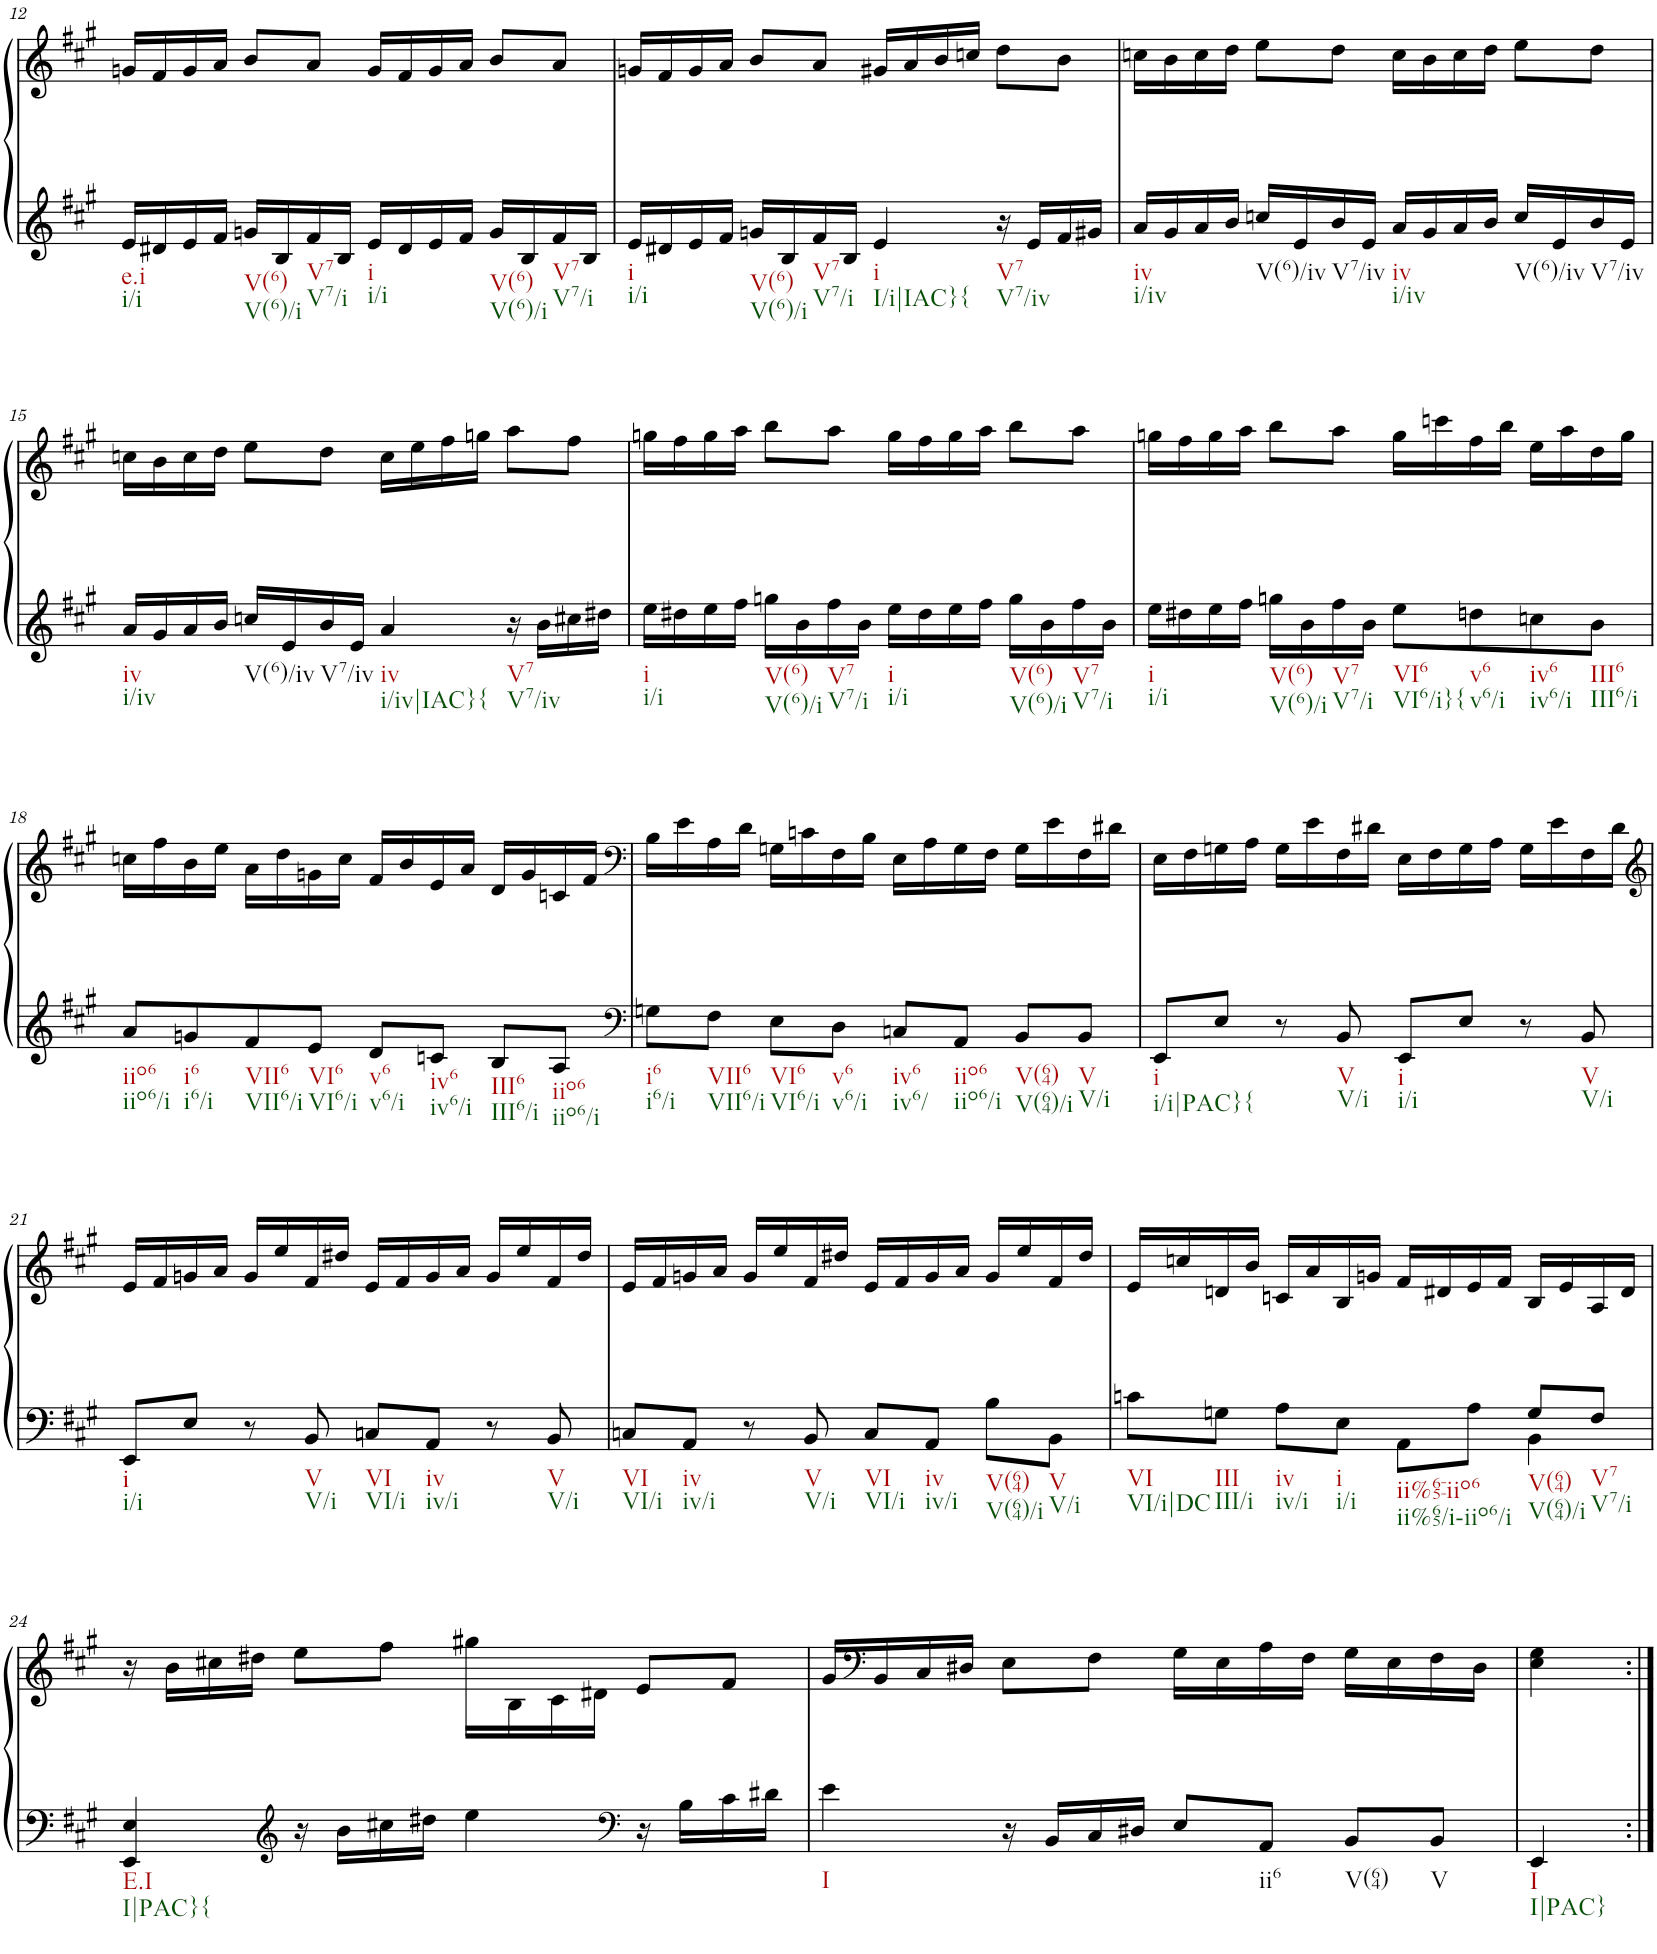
**kern	**kern
*part1	*part1
*staff2	*staff1
*I"Piano	*
*I'Pno.	*
!!LO:PB:g=z
*clefG2	*clefG2
*k[f#c#g#]	*k[f#c#g#]
*M4/4	*M4/4
*met(c)	*met(c)
=12	=12
!LO:TX:b:t=e.i	!
!LO:TX:b:t=i/i	!
16e/LL	16gn/LL
16d#X/	16f#/
16e/	16g/
16f#/JJ	16a/JJ
!LO:TX:b:t=V(6)	!
!LO:TX:b:t=V(6)/i	!
16gn/LL	8b/L
16B/	.
!LO:TX:b:t=V7	!
!LO:TX:b:t=V7/i	!
16f#/	8a/J
16B/JJ	.
!LO:TX:b:t=i	!
!LO:TX:b:t=i/i	!
16e/LL	16g/LL
16d#/	16f#/
16e/	16g/
16f#/JJ	16a/JJ
!LO:TX:b:t=V(6)	!
!LO:TX:b:t=V(6)/i	!
16g/LL	8b/L
16B/	.
!LO:TX:b:t=V7	!
!LO:TX:b:t=V7/i	!
16f#/	8a/J
16B/JJ	.
=13	=13
!LO:TX:b:t=i	!
!LO:TX:b:t=i/i	!
16e/LL	16gn/LL
16d#X/	16f#/
16e/	16g/
16f#/JJ	16a/JJ
!LO:TX:b:t=V(6)	!
!LO:TX:b:t=V(6)/i	!
16gn/LL	8b/L
16B/	.
!LO:TX:b:t=V7	!
!LO:TX:b:t=V7/i	!
16f#/	8a/J
16B/JJ	.
!LO:TX:b:t=i	!
!LO:TX:b:t=I/i|IAC}{	!
4e/	16g#X/LL
.	16a/
.	16b/
.	16ccn/JJ
!LO:TX:b:t=V7	!
!LO:TX:b:t=V7/iv	!
16r	8dd\L
16e/LL	.
16f#/	8b\J
16g#X/JJ	.
=14	=14
!LO:TX:b:t=iv	!
!LO:TX:b:t=i/iv	!
16a/LL	16ccn\LL
16g#/	16b\
16a/	16cc\
16b/JJ	16dd\JJ
!LO:TX:b:t=V(6)/iv	!
16ccn/LL	8ee\L
16e/	.
!LO:TX:b:t=V7/iv	!
16b/	8dd\J
16e/JJ	.
!LO:TX:b:t=iv	!
!LO:TX:b:t=i/iv	!
16a/LL	16cc\LL
16g#/	16b\
16a/	16cc\
16b/JJ	16dd\JJ
!LO:TX:b:t=V(6)/iv	!
16cc/LL	8ee\L
16e/	.
!LO:TX:b:t=V7/iv	!
16b/	8dd\J
16e/JJ	.
!!LO:LB:g=z
=15	=15
!LO:TX:b:t=iv	!
!LO:TX:b:t=i/iv	!
16a/LL	16ccn\LL
16g#/	16b\
16a/	16cc\
16b/JJ	16dd\JJ
!LO:TX:b:t=V(6)/iv	!
16ccn/LL	8ee\L
16e/	.
!LO:TX:b:t=V7/iv	!
16b/	8dd\J
16e/JJ	.
!LO:TX:b:t=iv	!
!LO:TX:b:t=i/iv|IAC}{	!
4a/	16cc\LL
.	16ee\
.	16ff#\
.	16ggn\JJ
!LO:TX:b:t=V7	!
!LO:TX:b:t=V7/iv	!
16r	8aa\L
16b\LL	.
16cc#X\	8ff#\J
16dd#X\JJ	.
=16	=16
!LO:TX:b:t=i	!
!LO:TX:b:t=i/i	!
16ee\LL	16ggn\LL
16dd#X\	16ff#\
16ee\	16gg\
16ff#\JJ	16aa\JJ
!LO:TX:b:t=V(6)	!
!LO:TX:b:t=V(6)/i	!
16ggn\LL	8bb\L
16b\	.
!LO:TX:b:t=V7	!
!LO:TX:b:t=V7/i	!
16ff#\	8aa\J
16b\JJ	.
!LO:TX:b:t=i	!
!LO:TX:b:t=i/i	!
16ee\LL	16gg\LL
16dd#\	16ff#\
16ee\	16gg\
16ff#\JJ	16aa\JJ
!LO:TX:b:t=V(6)	!
!LO:TX:b:t=V(6)/i	!
16gg\LL	8bb\L
16b\	.
!LO:TX:b:t=V7	!
!LO:TX:b:t=V7/i	!
16ff#\	8aa\J
16b\JJ	.
=17	=17
!LO:TX:b:t=i	!
!LO:TX:b:t=i/i	!
16ee\LL	16ggn\LL
16dd#X\	16ff#\
16ee\	16gg\
16ff#\JJ	16aa\JJ
!LO:TX:b:t=V(6)	!
!LO:TX:b:t=V(6)/i	!
16ggn\LL	8bb\L
16b\	.
!LO:TX:b:t=V7	!
!LO:TX:b:t=V7/i	!
16ff#\	8aa\J
16b\JJ	.
!LO:TX:b:t=VI6	!
!LO:TX:b:t=VI6/i}{	!
8ee\L	16gg\LL
.	16cccn\
!LO:TX:b:t=v6	!
!LO:TX:b:t=v6/i	!
8ddn\	16ff#\
.	16bb\JJ
!LO:TX:b:t=iv6	!
!LO:TX:b:t=iv6/i	!
8ccn\	16ee\LL
.	16aa\
!LO:TX:b:t=III6	!
!LO:TX:b:t=III6/i	!
8b\J	16dd\
.	16gg\JJ
!!LO:LB:g=z
=18	=18
!LO:TX:b:t=iio6	!
!LO:TX:b:t=iio6/i	!
8a/L	16ccn\LL
.	16ff#\
!LO:TX:b:t=i6	!
!LO:TX:b:t=i6/i	!
8gn/	16b\
.	16ee\JJ
!LO:TX:b:t=VII6	!
!LO:TX:b:t=VII6/i	!
8f#/	16a\LL
.	16dd\
!LO:TX:b:t=VI6	!
!LO:TX:b:t=VI6/i	!
8e/J	16gn\
.	16cc\JJ
!LO:TX:b:t=v6	!
!LO:TX:b:t=v6/i	!
8d/L	16f#/LL
.	16b/
!LO:TX:b:t=iv6	!
!LO:TX:b:t=iv6/i	!
8cn/J	16e/
.	16a/JJ
!LO:TX:b:t=III6	!
!LO:TX:b:t=III6/i	!
8B/L	16d/LL
.	16g/
!LO:TX:b:t=iio6	!
!LO:TX:b:t=iio6/i	!
8A/J	16cn/
.	16f#/JJ
=19	=19
*clefF4	*clefF4
!LO:TX:b:t=i6	!
!LO:TX:b:t=i6/i	!
8Gn\L	16B\LL
.	16e\
!LO:TX:b:t=VII6	!
!LO:TX:b:t=VII6/i	!
8F#\J	16A\
.	16d\JJ
!LO:TX:b:t=VI6	!
!LO:TX:b:t=VI6/i	!
8E\L	16Gn\LL
.	16cn\
!LO:TX:b:t=v6	!
!LO:TX:b:t=v6/i	!
8D\J	16F#\
.	16B\JJ
!LO:TX:b:t=iv6	!
!LO:TX:b:t=iv6/	!
8Cn/L	16E\LL
.	16A\
!LO:TX:b:t=iio6	!
!LO:TX:b:t=iio6/i	!
8AA/J	16G\
.	16F#\JJ
!LO:TX:b:t=V(64)	!
!LO:TX:b:t=V(64)/i	!
8BB/L	16G\LL
.	16e\
!LO:TX:b:t=V	!
!LO:TX:b:t=V/i	!
8BB/J	16F#\
.	16d#X\JJ
=20	=20
!LO:TX:b:t=i	!
!LO:TX:b:t=i/i|PAC}{	!
8EE/L	16E\LL
.	16F#\
8E/J	16Gn\
.	16A\JJ
8r	16G\LL
.	16e\
!LO:TX:b:t=V	!
!LO:TX:b:t=V/i	!
8BB/	16F#\
.	16d#X\JJ
!LO:TX:b:t=i	!
!LO:TX:b:t=i/i	!
8EE/L	16E\LL
.	16F#\
8E/J	16G\
.	16A\JJ
8r	16G\LL
.	16e\
!LO:TX:b:t=V	!
!LO:TX:b:t=V/i	!
8BB/	16F#\
.	16d#\JJ
!!LO:LB:g=z
=21	=21
*	*clefG2
!LO:TX:b:t=i	!
!LO:TX:b:t=i/i	!
8EE/L	16e/LL
.	16f#/
8E/J	16gn/
.	16a/JJ
8r	16g/LL
.	16ee/
!LO:TX:b:t=V	!
!LO:TX:b:t=V/i	!
8BB/	16f#/
.	16dd#X/JJ
!LO:TX:b:t=VI	!
!LO:TX:b:t=VI/i	!
8Cn/L	16e/LL
.	16f#/
!LO:TX:b:t=iv	!
!LO:TX:b:t=iv/i	!
8AA/J	16g/
.	16a/JJ
8r	16g/LL
.	16ee/
!LO:TX:b:t=V	!
!LO:TX:b:t=V/i	!
8BB/	16f#/
.	16dd#/JJ
=22	=22
!LO:TX:b:t=VI	!
!LO:TX:b:t=VI/i	!
8Cn/L	16e/LL
.	16f#/
!LO:TX:b:t=iv	!
!LO:TX:b:t=iv/i	!
8AA/J	16gn/
.	16a/JJ
8r	16g/LL
.	16ee/
!LO:TX:b:t=V	!
!LO:TX:b:t=V/i	!
8BB/	16f#/
.	16dd#X/JJ
!LO:TX:b:t=VI	!
!LO:TX:b:t=VI/i	!
8C/L	16e/LL
.	16f#/
!LO:TX:b:t=iv	!
!LO:TX:b:t=iv/i	!
8AA/J	16g/
.	16a/JJ
!LO:TX:b:t=V(64)	!
!LO:TX:b:t=V(64)/i	!
8B\L	16g/LL
.	16ee/
!LO:TX:b:t=V	!
!LO:TX:b:t=V/i	!
8BB\J	16f#/
.	16dd#/JJ
=23	=23
*^	*
!LO:TX:b:t=VI	!	!
!LO:TX:b:t=VI/i|DC	!	!
8cn\L	2.ryy	16e/LL
.	.	16ccn/
!LO:TX:b:t=III	!	!
!LO:TX:b:t=III/i	!	!
8Gn\J	.	16dn/
.	.	16b/JJ
!LO:TX:b:t=iv	!	!
!LO:TX:b:t=iv/i	!	!
8A\L	.	16cn/LL
.	.	16a/
!LO:TX:b:t=i	!	!
!LO:TX:b:t=i/i	!	!
8E\J	.	16B/
.	.	16gn/JJ
!LO:TX:b:t=ii%65-iio6	!	!
!LO:TX:b:t=ii%65/i-iio6/i	!	!
8AA\L	.	16f#/LL
.	.	16d#X/
8A\J	.	16e/
.	.	16f#/JJ
!LO:TX:b:t=V(64)	!	!
!LO:TX:b:t=V(64)/i	!	!
8G/L	4BB\	16B/LL
.	.	16e/
!LO:TX:b:t=V7	!	!
!LO:TX:b:t=V7/i	!	!
8F#/J	.	16A/
.	.	16d#/JJ
*v	*v	*
!!LO:LB:g=z
=24	=24
!LO:TX:b:t=E.I	!
!LO:TX:b:t=I|PAC}{	!
4EE/ 4E/	16r
.	16b\LL
.	16cc#X\
.	16dd#X\JJ
*clefG2	*
16r	8ee\L
16b\LL	.
16cc#X\	8ff#\J
16dd#X\JJ	.
4ee\	16gg#X\LL
.	16B\
.	16c#\
.	16d#X\JJ
*clefF4	*
16r	8e/L
16B\LL	.
16c#\	8f#/J
16d#X\JJ	.
=25	=25
!LO:TX:b:t=I	!
4e\	16g#/LL
*	*clefF4
.	16BB/
.	16C#/
.	16D#X/JJ
16r	8E\L
16BB/LL	.
16C#/	8F#\J
16D#X/JJ	.
8E/L	16G#\LL
.	16E\
!LO:TX:b:t=ii6	!
8AA/J	16A\
.	16F#\JJ
!LO:TX:b:t=V(64)	!
8BB/L	16G#\LL
.	16E\
!LO:TX:b:t=V	!
8BB/J	16F#\
.	16D#\JJ
=26	=26
!LO:TX:b:t=I	!
!LO:TX:b:t=I|PAC}	!
4EE/	4E\ 4G#\
=:|!	=:|!
*-	*-
